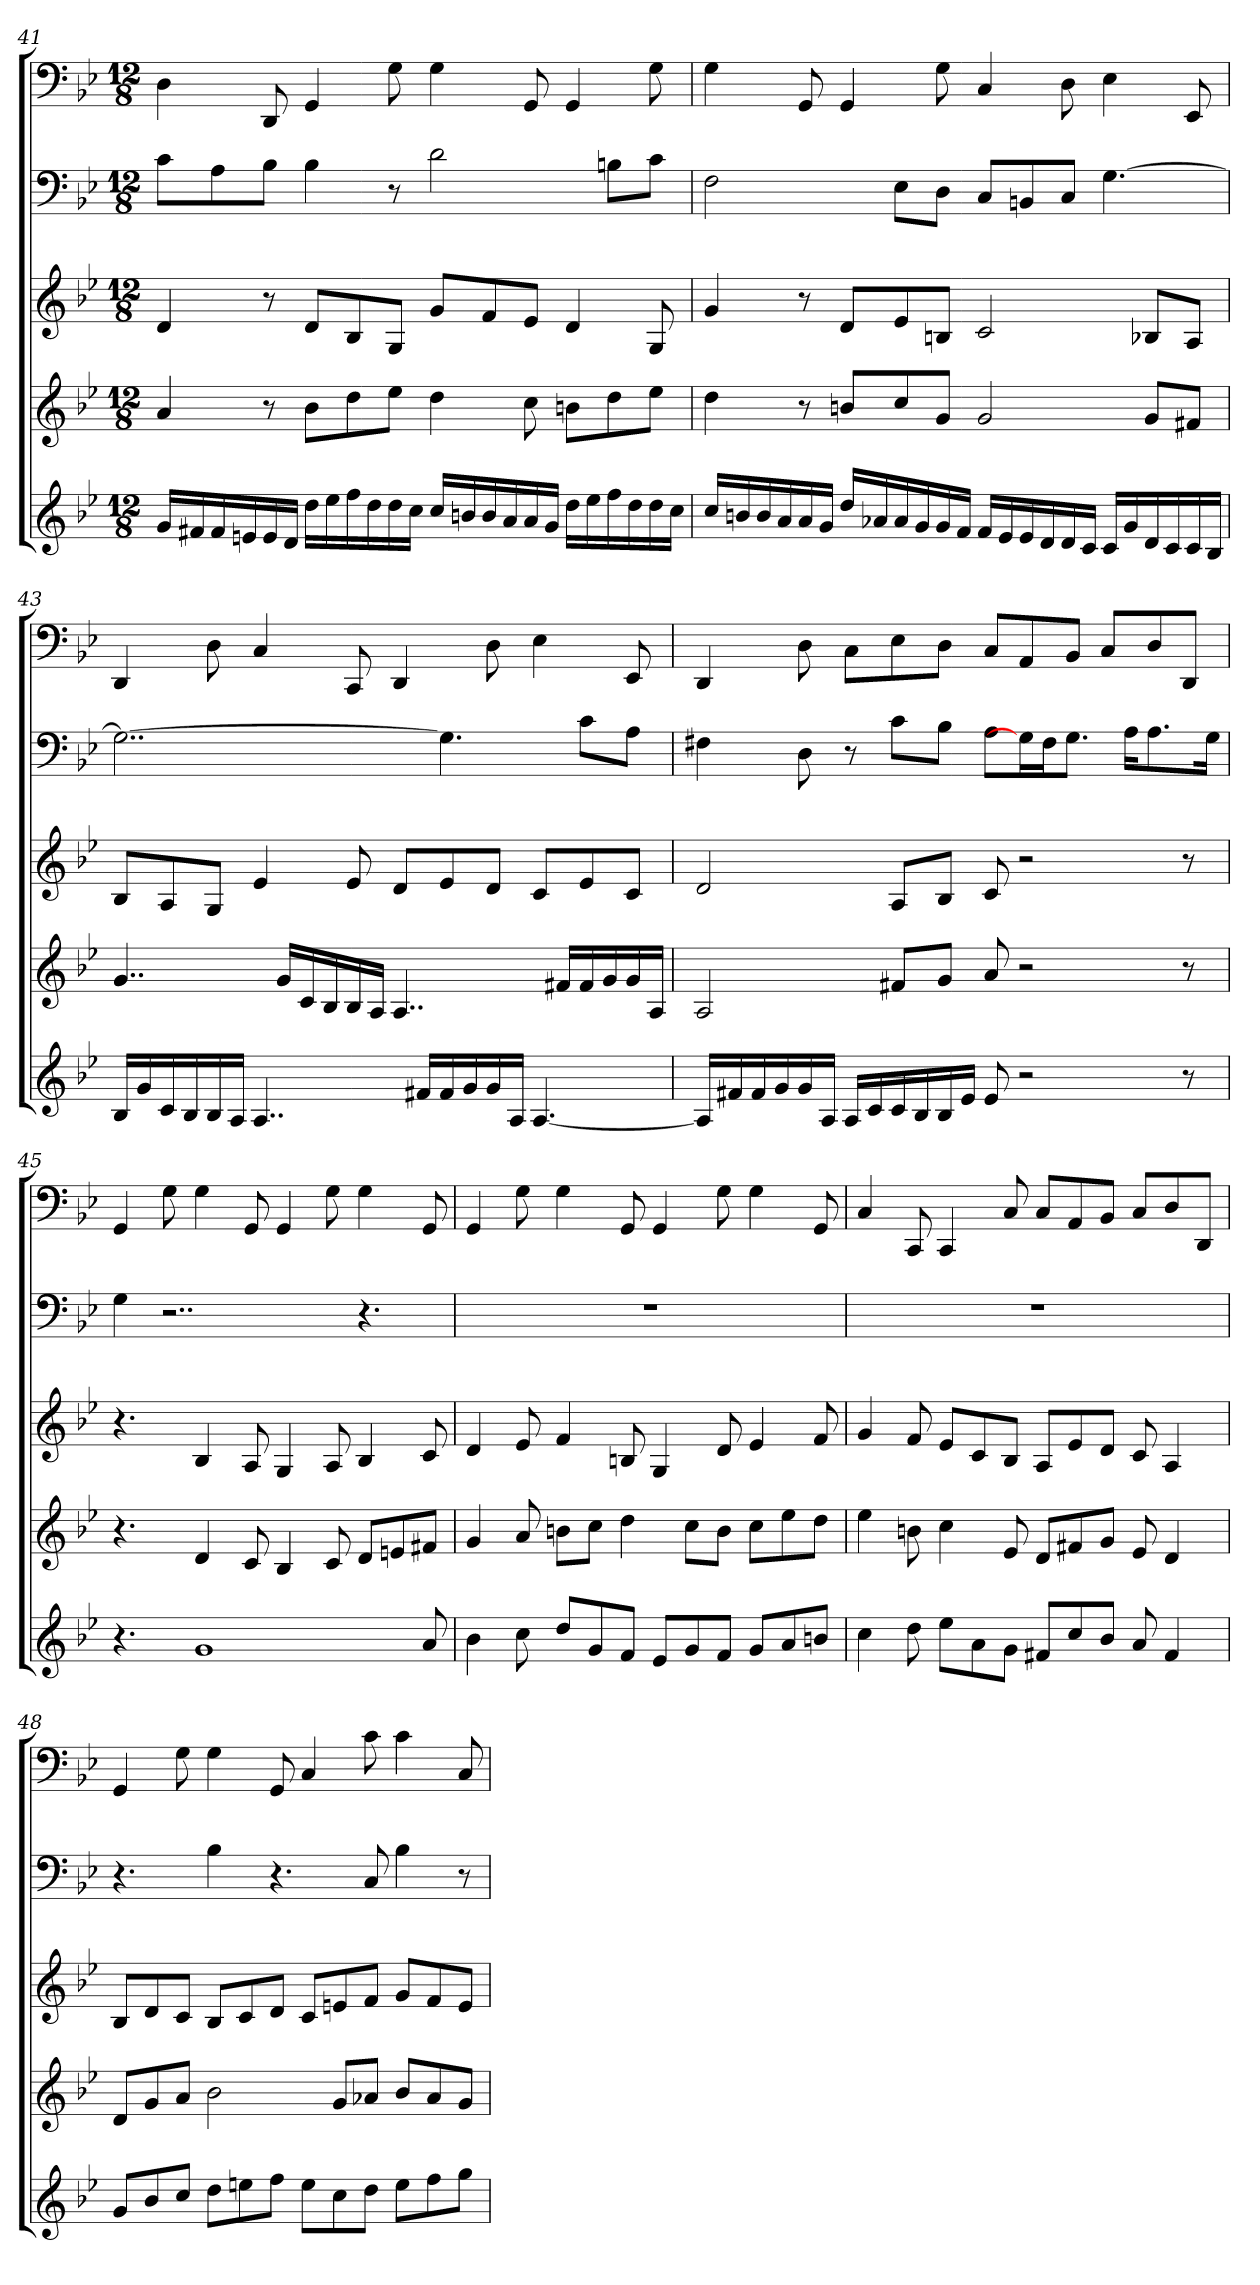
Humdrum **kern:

**kern	**kern	**kern	**kern	**kern
*part5	*part4	*part3	*part2	*part1
*staff5	*staff4	*staff3	*staff2	*staff1
*k[b-e-]	*k[b-e-]	*k[b-e-]	*k[b-e-]	*k[b-e-]
*B-:	*B-:	*B-:	*B-:	*B-:
*M12/8	*M12/8	*M12/8	*M12/8	*M12/8
=41	=41	=41	=41	=41
16gLL	4a	4d	8cL	4D
16f#X	.	.	.	.
16f#	.	.	8A	.
16en	.	.	.	.
16e	8r	8r	8B-J	8DD
16dJJ	.	.	.	.
16ddLL	8b-L	8dL	4B-	4GG
16ee-	.	.	.	.
16ff	8dd	8B-	.	.
16dd	.	.	.	.
16dd	8ee-J	8GJ	8r	8G
16ccJJ	.	.	.	.
16ccLL	4dd	8gL	2d	4G
16bn	.	.	.	.
16b	.	8f	.	.
16a	.	.	.	.
16a	8cc	8e-J	.	8GG
16gJJ	.	.	.	.
16ddLL	8bnL	4d	.	4GG
16ee-	.	.	.	.
16ff	8dd	.	8BnL	.
16dd	.	.	.	.
16dd	8ee-J	8G	8cJ	8G
16ccJJ	.	.	.	.
=42	=42	=42	=42	=42
16ccLL	4dd	4g	2F	4G
16bn	.	.	.	.
16b	.	.	.	.
16a	.	.	.	.
16a	8r	8r	.	8GG
16gJJ	.	.	.	.
16ddLL	8bnL	8dL	.	4GG
16a-X	.	.	.	.
16a-	8cc	8e-	8E-L	.
16g	.	.	.	.
16g	8gJ	8BnJ	8DJ	8G
16fJJ	.	.	.	.
16fLL	2g	2c	8CL	4C
16e-	.	.	.	.
16e-	.	.	8BBn	.
16d	.	.	.	.
16d	.	.	8CJ	8D
16cJJ	.	.	.	.
16cLL	.	.	[4.G	4E-
16g	.	.	.	.
16d	8gL	8B-XL	.	.
16c	.	.	.	.
16c	8f#XJ	8AJ	.	8EE-
16B-JJ	.	.	.	.
=43	=43	=43	=43	=43
16B-LL	4..g	8B-L	2..G_	4DD
16g	.	.	.	.
16c	.	8A	.	.
16B-	.	.	.	.
16B-	.	8GJ	.	8D
16AJJ	.	.	.	.
4..A	.	4e-	.	4C
.	16gLL	.	.	.
.	16c	.	.	.
.	16B-	.	.	.
.	16B-	8e-	.	8CC
.	16AJJ	.	.	.
.	4..A	8dL	.	4DD
16f#XLL	.	.	.	.
16f#	.	8e-	4.G]	.
16g	.	.	.	.
16g	.	8dJ	.	8D
16AJJ	.	.	.	.
[4.A	.	8cL	.	4E-
.	16f#XLL	.	.	.
.	16f#	8e-	8cL	.
.	16g	.	.	.
.	16g	8cJ	8AJ	8EE-
.	16AJJ	.	.	.
=44	=44	=44	=44	=44
16ALL]	2A	2d	4F#X	4DD
16f#X	.	.	.	.
16f#	.	.	.	.
16g	.	.	.	.
16g	.	.	8D	8D
16AJJ	.	.	.	.
16ALL	.	.	8r	8CL
16c	.	.	.	.
16c	8f#XL	8AL	8cL	8E-
16B-	.	.	.	.
16B-	8gJ	8B-J	8B-J	8DJ
16e-JJ	.	.	.	.
8e-	8a	8c	8AL	8CL
2r	2r	2r	16GL]	8AA
.	.	.	16F#J	.
.	.	.	8.GJ	8BB-J
.	.	.	.	8CL
.	.	.	16AKL	.
.	.	.	8.A	8D
8r	8r	8r	.	8DDJ
.	.	.	16GJk	.
=45	=45	=45	=45	=45
4.r	4.r	4.r	4G	4GG
.	.	.	2..r	8G
1g	4d	4B-	.	4G
.	8c	8A	.	8GG
.	4B-	4G	.	4GG
.	8c	8A	.	8G
.	8dL	4B-	4.r	4G
.	8en	.	.	.
8a	8f#XJ	8c	.	8GG
=46	=46	=46	=46	=46
4b-	4g	4d	1.r	4GG
8cc	8a	8e-	.	8G
8ddL	8bnL	4f	.	4G
8g	8ccJ	.	.	.
8fJ	4dd	8Bn	.	8GG
8e-L	.	4G	.	4GG
8g	8ccL	.	.	.
8fJ	8bJ	8d	.	8G
8gL	8ccL	4e-	.	4G
8a	8ee-	.	.	.
8bnJ	8ddJ	8f	.	8GG
=47	=47	=47	=47	=47
4cc	4ee-	4g	1.r	4C
8dd	8bn	8f	.	8CC
8ee-L	4cc	8e-L	.	4CC
8a	.	8c	.	.
8gJ	8e-	8B-J	.	8C
8f#XL	8dL	8AL	.	8CL
8cc	8f#X	8e-	.	8AA
8b-J	8gJ	8dJ	.	8BB-J
8a	8e-	8c	.	8CL
4f#	4d	4A	.	8D
.	.	.	.	8DDJ
=48	=48	=48	=48	=48
8gL	8dL	8B-L	4.r	4GG
8b-	8g	8d	.	.
8ccJ	8aJ	8cJ	.	8G
8ddL	2b-	8B-L	4B-	4G
8een	.	8c	.	.
8ffJ	.	8dJ	4.r	8GG
8eeL	.	8cL	.	4C
8cc	8gL	8en	.	.
8ddJ	8a-XJ	8fJ	8C	8c
8eeL	8b-L	8gL	4B-	4c
8ff	8a-	8f	.	.
8ggJ	8gJ	8eJ	8r	8C
=	=	=	=	=
*-	*-	*-	*-	*-
